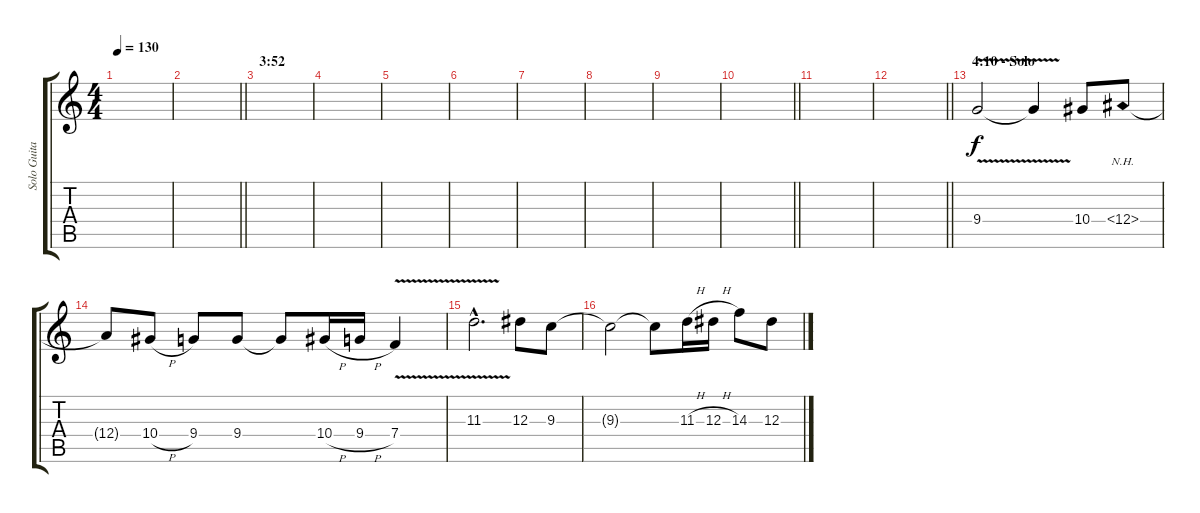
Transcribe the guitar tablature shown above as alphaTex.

\track ("Solo Guitar" "Solo Guita") {instrument distortionguitar}
\staff {score tabs}
\tuning (C4 G3 Eb3 Bb2 F2 C2) {hide}
\ts (4 4)
\tempo 130
\clef g2
\ks c
|
\barLineRight lightlight
|
\section ("" "3:52")
|
|
|
|
|
|
|
\barLineRight lightlight
|
|
\barLineRight lightlight
|
\section ("" "4:10 - Solo")
9.4{v}.2 9.4{t}.4 10.4.8 12.4{nh}.8 |
12.4{t}.8 10.4{h}.8 9.4.8 9.4.8 9.4{t}.8 10.4{h}.16 9.4{h}.16 7.4{v}.4 |
11.3{v hac}.2{d} 12.3.8 9.3.8 |
9.3{t}.2 9.3{t}.8 11.3{h}.16 12.3{h}.16 14.3.8 12.3.8
